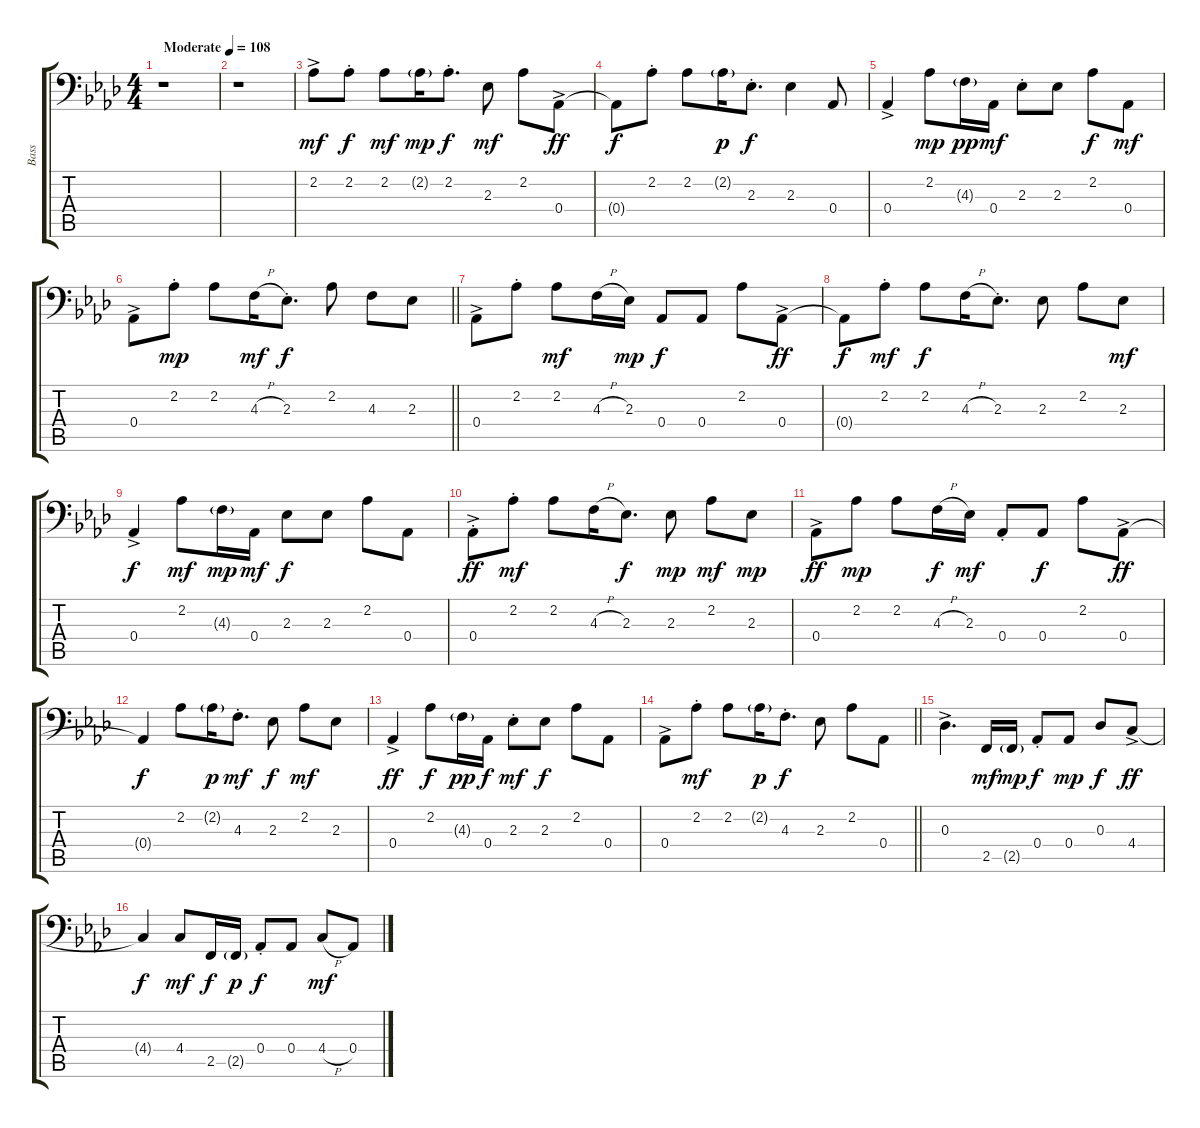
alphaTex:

\track ("Bass" "Bass") {instrument electricbassfinger}
\staff {score tabs}
\tuning (B2 Gb2 Db2 Ab1 Eb1 Bb0) {hide}
\ts (4 4)
\tempo (108 "Moderate")
\clef f4
\ks ab
r.1{dy mf instrument electricbassfinger} |
r.1 |
2.2{ac}.8 2.2{st}.8{dy f} 2.2.8{dy mf} 2.2{g}.16{dy mp} 2.2{st}.8{d dy f} 2.3.8{dy mf} 2.2.8 0.4{ac}.8{dy ff} |
0.4{t}.8{dy f} 2.2{st}.8 2.2.8 2.2{g}.16{dy p} 2.3{st}.8{d dy f} 2.3.4 0.4.8 |
0.4{ac}.4 2.2.8{dy mp} 4.3{g}.16{dy pp} 0.4.16{dy mf} 2.3{st}.8 2.3.8 2.2.8{dy f} 0.4.8{dy mf} |
\barLineRight lightlight
0.4{ac}.8 2.2{st}.8{dy mp} 2.2.8 4.3{h}.16{dy mf} 2.3{st}.8{d dy f} 2.2.8 4.3.8 2.3.8 |
0.4{ac}.8 2.2{st}.8 2.2.8{dy mf} 4.3{h}.16 2.3.16{dy mp} 0.4.8{dy f} 0.4.8 2.2.8 0.4{ac}.8{dy ff} |
0.4{t}.8{dy f} 2.2{st}.8{dy mf} 2.2.8{dy f} 4.3{h}.16 2.3{st}.8{d} 2.3.8 2.2.8 2.3.8{dy mf} |
0.4{ac}.4{dy f} 2.2.8{dy mf} 4.3{g}.16{dy mp} 0.4.16{dy mf} 2.3.8{dy f} 2.3.8 2.2.8 0.4.8 |
0.4{ac st}.8{dy ff} 2.2{st}.8{dy mf} 2.2.8 4.3{h}.16 2.3.8{d dy f} 2.3.8{dy mp} 2.2.8{dy mf} 2.3.8{dy mp} |
0.4{ac}.8{dy ff} 2.2.8{dy mp} 2.2.8 4.3{h}.16{dy f} 2.3.16{dy mf} 0.4{st}.8 0.4.8{dy f} 2.2.8 0.4{ac}.8{dy ff} |
0.4{t}.4{dy f} 2.2.8 2.2{g}.16{dy p} 4.3{st}.8{d dy mf} 2.3.8{dy f} 2.2.8{dy mf} 2.3.8 |
0.4{ac}.4{dy ff} 2.2.8{dy f} 4.3{g}.16{dy pp} 0.4.16{dy f} 2.3{st}.8{dy mf} 2.3.8{dy f} 2.2.8 0.4.8 |
\barLineRight lightlight
0.4{ac}.8 2.2{st}.8{dy mf} 2.2.8 2.2{g}.16{dy p} 4.3{st}.8{d dy f} 2.3.8 2.2.8 0.4.8 |
0.3{ac}.4{d} 2.5.16{dy mf} 2.5{g}.16{dy mp} 0.4{st}.8{dy f} 0.4.8{dy mp} 0.3.8{dy f} 4.4{ac}.8{dy ff} |
4.4{t}.4{dy f} 4.4.8{dy mf} 2.5.16{dy f} 2.5{g}.16{dy p} 0.4{st}.8{dy f} 0.4.8 4.4{h}.8{dy mf} 0.4.8
